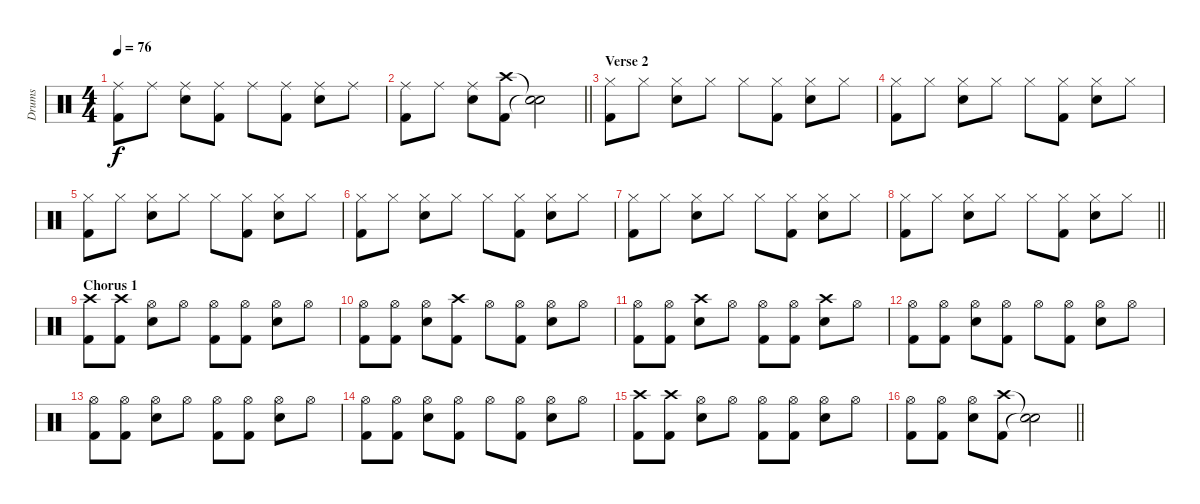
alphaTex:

\track ("Drums" "Drums") {instrument percussion}
\staff {score}
\articulation defaults
\ts (4 4)
\tempo 76
\clef neutral
\ks c
("Ride (middle)" "Kick (hit) 2").8{dy f} "Ride (middle)".8 ("Ride (middle)" "Snare (hit) 2").8 ("Ride (middle)" "Kick (hit) 2").8 "Ride (middle)".8 ("Ride (middle)" "Kick (hit) 2").8 ("Ride (middle)" "Snare (hit) 2").8 "Ride (middle)".8 |
\barLineRight lightlight
("Ride (middle)" "Kick (hit) 2").8 "Ride (middle)".8 ("Ride (middle)" "Snare (hit) 2").8 ("Crash high (hit)" "Kick (hit) 2").8 ("Snare (hit)"{t} "Snare (hit)"{t}).2 |
\section ("" "Verse 2")
("Hi-Hat (closed)" "Kick (hit) 2").8 "Hi-Hat (closed)".8 ("Hi-Hat (closed)" "Snare (hit) 2").8 "Hi-Hat (closed)".8 "Hi-Hat (closed)".8 ("Hi-Hat (closed)" "Kick (hit) 2").8 ("Hi-Hat (closed)" "Snare (hit) 2").8 "Hi-Hat (closed)".8 |
("Hi-Hat (closed)" "Kick (hit) 2").8 "Hi-Hat (closed)".8 ("Hi-Hat (closed)" "Snare (hit) 2").8 "Hi-Hat (closed)".8 "Hi-Hat (closed)".8 ("Hi-Hat (closed)" "Kick (hit) 2").8 ("Hi-Hat (closed)" "Snare (hit) 2").8 "Hi-Hat (closed)".8 |
("Hi-Hat (closed)" "Kick (hit) 2").8 "Hi-Hat (closed)".8 ("Hi-Hat (closed)" "Snare (hit) 2").8 "Hi-Hat (closed)".8 "Hi-Hat (closed)".8 ("Hi-Hat (closed)" "Kick (hit) 2").8 ("Hi-Hat (closed)" "Snare (hit) 2").8 "Hi-Hat (closed)".8 |
("Hi-Hat (closed)" "Kick (hit) 2").8 "Hi-Hat (closed)".8 ("Hi-Hat (closed)" "Snare (hit) 2").8 "Hi-Hat (closed)".8 "Hi-Hat (closed)".8 ("Hi-Hat (closed)" "Kick (hit) 2").8 ("Hi-Hat (closed)" "Snare (hit) 2").8 "Hi-Hat (closed)".8 |
("Hi-Hat (closed)" "Kick (hit) 2").8 "Hi-Hat (closed)".8 ("Hi-Hat (closed)" "Snare (hit) 2").8 "Hi-Hat (closed)".8 "Hi-Hat (closed)".8 ("Hi-Hat (closed)" "Kick (hit) 2").8 ("Hi-Hat (closed)" "Snare (hit) 2").8 "Hi-Hat (closed)".8 |
\barLineRight lightlight
("Hi-Hat (closed)" "Kick (hit) 2").8 "Hi-Hat (closed)".8 ("Hi-Hat (closed)" "Snare (hit) 2").8 "Hi-Hat (closed)".8 "Hi-Hat (closed)".8 ("Hi-Hat (closed)" "Kick (hit) 2").8 ("Hi-Hat (closed)" "Snare (hit) 2").8 "Hi-Hat (closed)".8 |
\section ("" "Chorus 1")
("Crash high (hit)" "Kick (hit) 2").8 ("Crash high (hit)" "Kick (hit) 2").8 ("Hi-Hat (open)" "Snare (hit) 2").8 "Hi-Hat (open)".8 ("Hi-Hat (open)" "Kick (hit) 2").8 ("Hi-Hat (open)" "Kick (hit) 2").8 ("Hi-Hat (open)" "Snare (hit) 2").8 "Hi-Hat (open)".8 |
("Hi-Hat (open)" "Kick (hit) 2").8 ("Hi-Hat (open)" "Kick (hit) 2").8 ("Hi-Hat (open)" "Snare (hit) 2").8 ("Crash high (hit)" "Kick (hit) 2").8 "Hi-Hat (open)".8 ("Hi-Hat (open)" "Kick (hit) 2").8 ("Hi-Hat (open)" "Snare (hit) 2").8 "Hi-Hat (open)".8 |
("Hi-Hat (open)" "Kick (hit) 2").8 ("Hi-Hat (open)" "Kick (hit) 2").8 ("Crash high (hit)" "Snare (hit) 2").8 "Hi-Hat (open)".8 ("Hi-Hat (open)" "Kick (hit) 2").8 ("Hi-Hat (open)" "Kick (hit) 2").8 ("Crash high (hit)" "Snare (hit) 2").8 "Hi-Hat (open)".8 |
("Hi-Hat (open)" "Kick (hit) 2").8 ("Hi-Hat (open)" "Kick (hit) 2").8 ("Hi-Hat (open)" "Snare (hit) 2").8 ("Hi-Hat (open)" "Kick (hit) 2").8 "Hi-Hat (open)".8 ("Hi-Hat (open)" "Kick (hit) 2").8 ("Hi-Hat (open)" "Snare (hit) 2").8 "Hi-Hat (open)".8 |
("Hi-Hat (open)" "Kick (hit) 2").8 ("Hi-Hat (open)" "Kick (hit) 2").8 ("Hi-Hat (open)" "Snare (hit) 2").8 "Hi-Hat (open)".8 ("Hi-Hat (open)" "Kick (hit) 2").8 ("Hi-Hat (open)" "Kick (hit) 2").8 ("Hi-Hat (open)" "Snare (hit) 2").8 "Hi-Hat (open)".8 |
("Hi-Hat (open)" "Kick (hit) 2").8 ("Hi-Hat (open)" "Kick (hit) 2").8 ("Hi-Hat (open)" "Snare (hit) 2").8 ("Hi-Hat (open)" "Kick (hit) 2").8 "Hi-Hat (open)".8 ("Hi-Hat (open)" "Kick (hit) 2").8 ("Hi-Hat (open)" "Snare (hit) 2").8 "Hi-Hat (open)".8 |
("Crash high (hit)" "Kick (hit) 2").8 ("Crash high (hit)" "Kick (hit) 2").8 ("Hi-Hat (open)" "Snare (hit) 2").8 "Hi-Hat (open)".8 ("Hi-Hat (open)" "Kick (hit) 2").8 ("Hi-Hat (open)" "Kick (hit) 2").8 ("Hi-Hat (open)" "Snare (hit) 2").8 "Hi-Hat (open)".8 |
\barLineRight lightlight
("Hi-Hat (open)" "Kick (hit) 2").8 ("Hi-Hat (open)" "Kick (hit) 2").8 ("Hi-Hat (open)" "Snare (hit) 2").8 ("Crash high (hit)" "Kick (hit) 2").8 ("Snare (hit)"{t} "Snare (hit)"{t}).2
